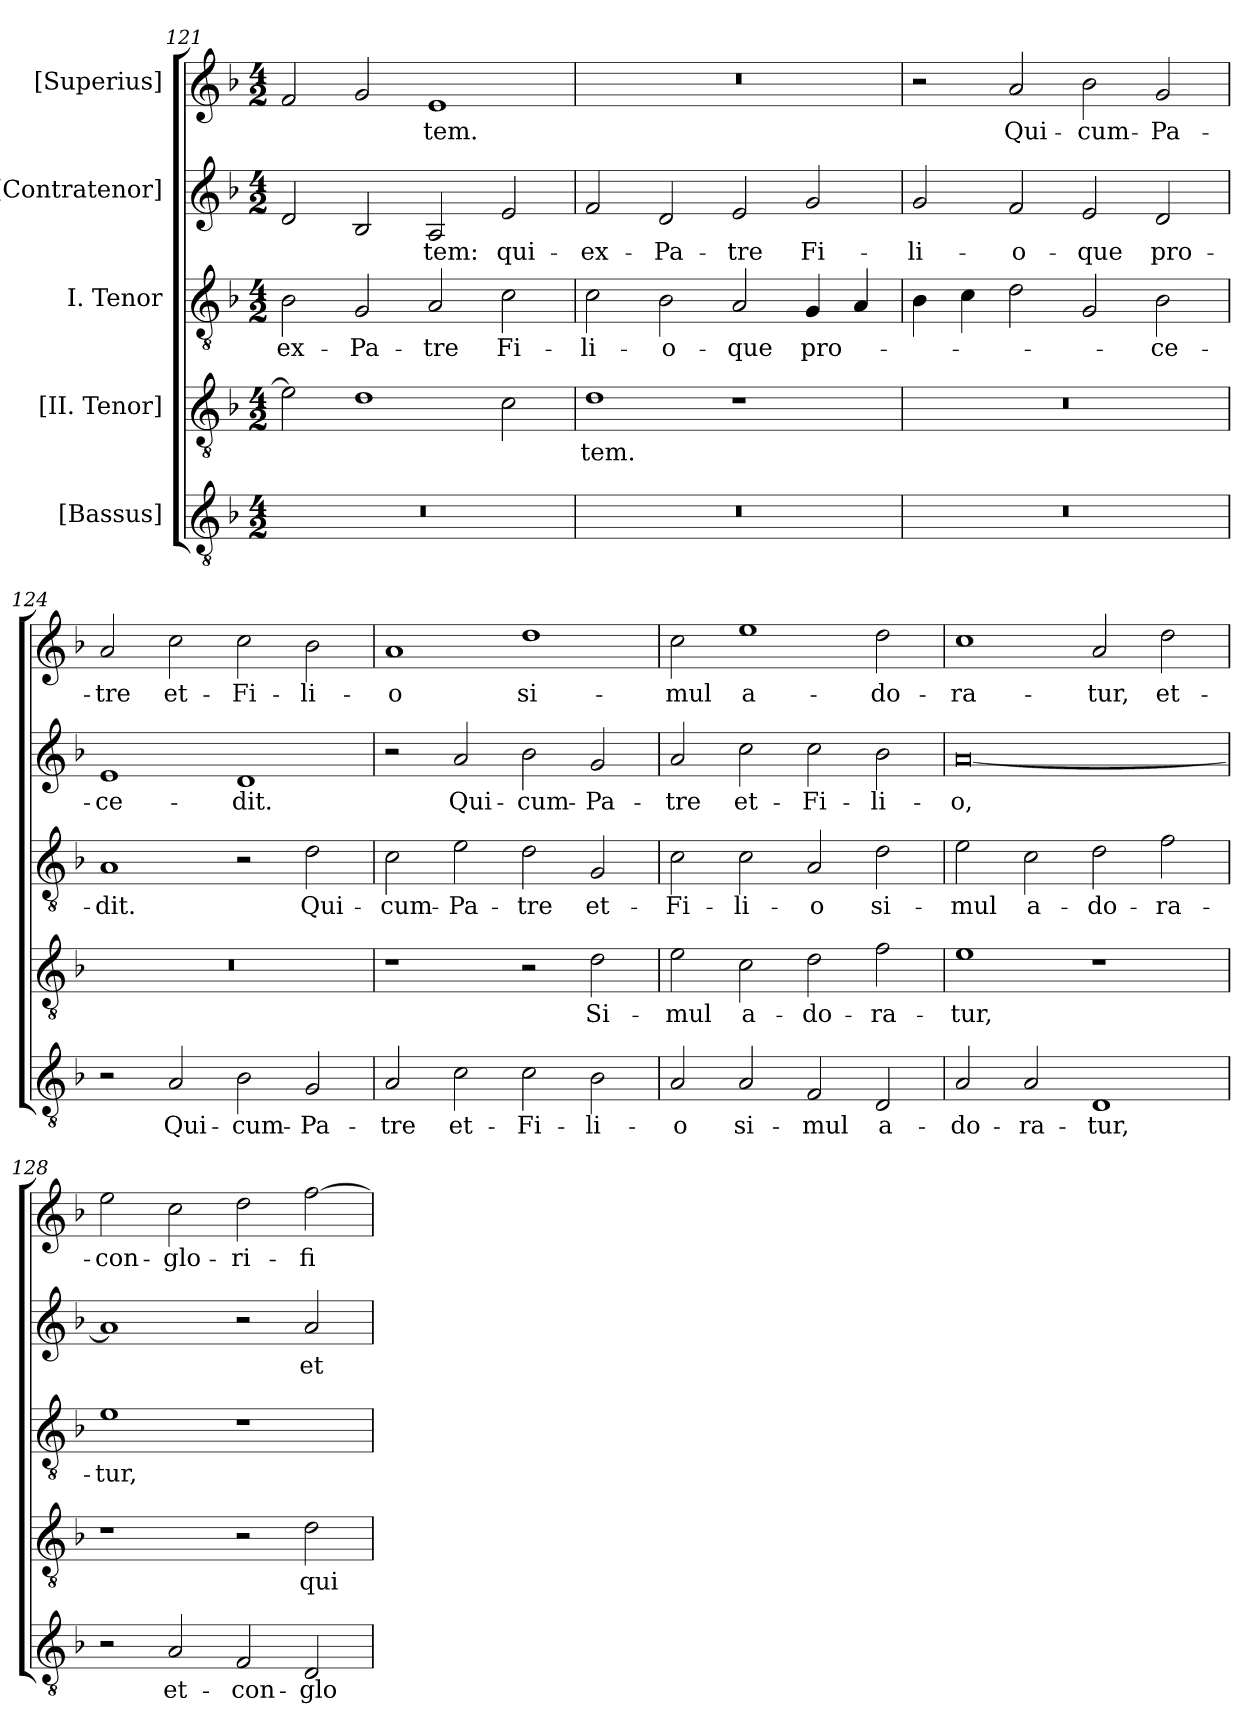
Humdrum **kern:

**kern	**text	**kern	**text	**kern	**text	**kern	**text	**kern	**text
*part5	*part5	*part4	*part4	*part3	*part3	*part2	*part2	*part1	*part1
*staff5	*staff5	*staff4	*staff4	*staff3	*staff3	*staff2	*staff2	*staff1	*staff1
*I"[Bassus]	*	*I"[II. Tenor]	*	*I"I. Tenor	*	*I"[Contratenor]	*	*I"[Superius]	*
*clefGv2	*	*clefGv2	*	*clefGv2	*	*clefG2	*	*clefG2	*
*k[b-]	*	*k[b-]	*	*k[b-]	*	*k[b-]	*	*k[b-]	*
*M4/2	*	*M4/2	*	*M4/2	*	*M4/2	*	*M4/2	*
=121	=121	=121	=121	=121	=121	=121	=121	=121	=121
0r	.	2e\]	.	2B-\	ex-	2d/	.	2f/	.
.	.	1d\	.	2G/	Pa-	2B-/	.	2g/	.
.	.	.	.	2A/	-tre	2A/	-tem:	1e/	-tem.
.	.	2c\	.	2c\	Fi-	2e/	qui-	.	.
=122	=122	=122	=122	=122	=122	=122	=122	=122	=122
0r	.	1d\	-tem.	2c\	-li-	2f/	ex-	0r	.
.	.	.	.	2B-\	-o-	2d/	Pa-	.	.
.	.	1r	.	2A/	-que	2e/	-tre	.	.
.	.	.	.	4G/	pro-	2g/	Fi-	.	.
.	.	.	.	4A/	.	.	.	.	.
=123	=123	=123	=123	=123	=123	=123	=123	=123	=123
0r	.	0r	.	4B-\	.	2g/	-li-	2r	.
.	.	.	.	4c\	.	.	.	.	.
.	.	.	.	2d\	.	2f/	-o-	2a/	Qui-
.	.	.	.	2G/	.	2e/	-que	2b-\	cum-
.	.	.	.	2B-\	-ce-	2d/	pro-	2g/	Pa-
=124	=124	=124	=124	=124	=124	=124	=124	=124	=124
2r	.	0r	.	1A/	-dit.	1e/	-ce-	2a/	-tre
2A/	Qui-	.	.	.	.	.	.	2cc\	et-
2B-\	cum-	.	.	2r	.	1d/	-dit.	2cc\	Fi-
2G/	Pa-	.	.	2d\	Qui-	.	.	2b-\	-li-
=125	=125	=125	=125	=125	=125	=125	=125	=125	=125
2A/	-tre	1r	.	2c\	cum-	2r	.	1a/	-o
2c\	et-	.	.	2e\	Pa-	2a/	Qui-	.	.
2c\	Fi-	2r	.	2d\	-tre	2b-\	cum-	1dd\	si-
2B-\	-li-	2d\	Si-	2G/	et-	2g/	Pa-	.	.
=126	=126	=126	=126	=126	=126	=126	=126	=126	=126
2A/	-o	2e\	-mul	2c\	Fi-	2a/	-tre	2cc\	-mul
2A/	si-	2c\	a-	2c\	-li-	2cc\	et-	1ee\	a-
2F/	-mul	2d\	-do-	2A/	-o	2cc\	Fi-	.	.
2D/	a-	2f\	-ra-	2d\	si-	2b-\	-li-	2dd\	-do-
=127	=127	=127	=127	=127	=127	=127	=127	=127	=127
2A/	-do-	1e\	-tur,	2e\	-mul	[0a/	-o,	1cc\	-ra-
2A/	-ra-	.	.	2c\	a-	.	.	.	.
1D/	-tur,	1r	.	2d\	-do-	.	.	2a/	-tur,
.	.	.	.	2f\	-ra-	.	.	2dd\	et-
=128	=128	=128	=128	=128	=128	=128	=128	=128	=128
2r	.	1r	.	1e\	-tur,	1a/]	.	2ee\	con-
2A/	et-	.	.	.	.	.	.	2cc\	-glo-
2F/	con-	2r	.	1r	.	2r	.	2dd\	-ri-
2D/	-glo-	2d\	qui-	.	.	2a/	et-	[2ff\	-fi-
=	=	=	=	=	=	=	=	=	=
*-	*-	*-	*-	*-	*-	*-	*-	*-	*-
